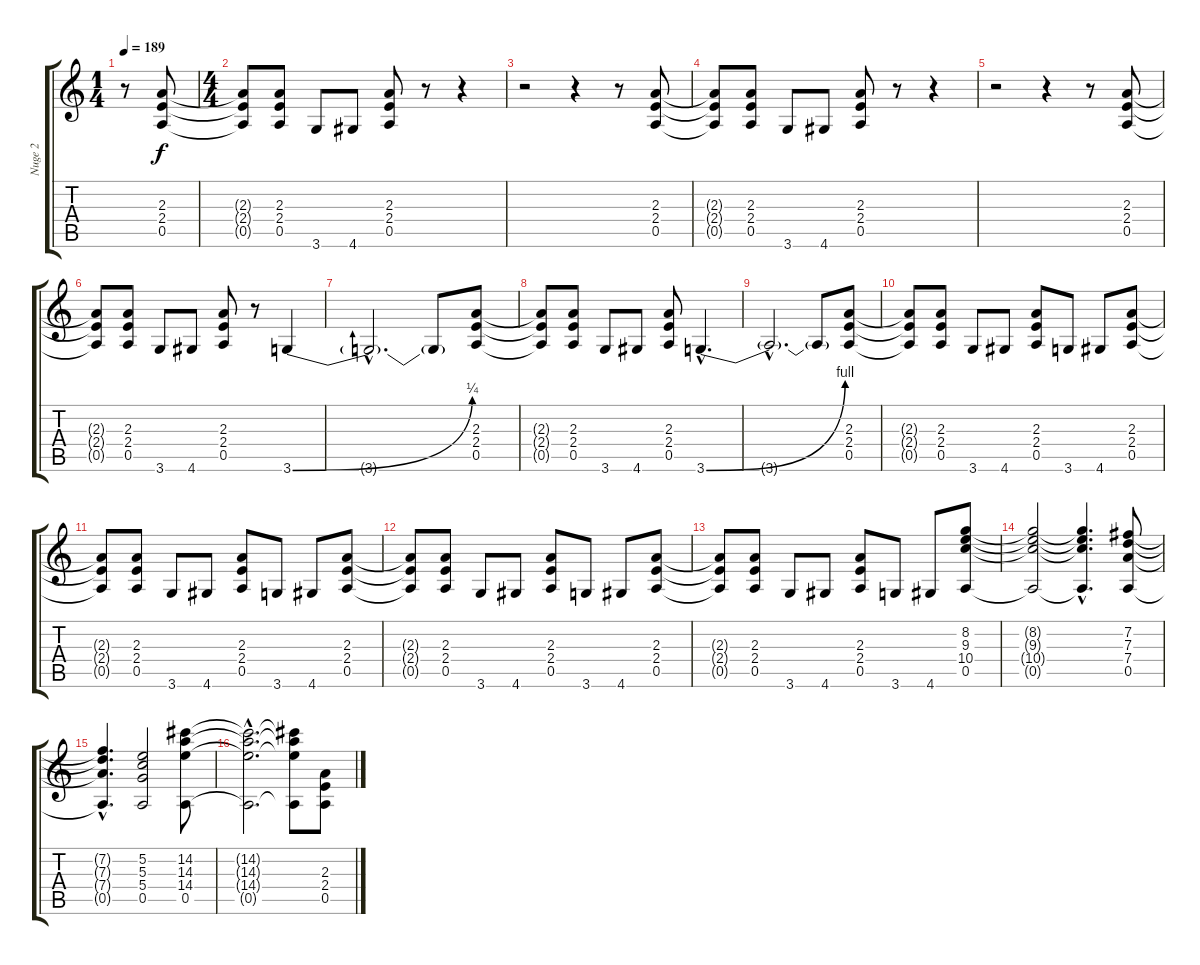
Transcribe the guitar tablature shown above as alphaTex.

\track ("Nuge 2" "Nuge 2") {instrument overdrivenguitar}
\staff {score tabs}
\tuning (E4 B3 G3 D3 A2 E2) {hide}
\ts (1 4)
\tempo 189
\clef g2
\ks c
r.8{dy f instrument overdrivenguitar} (2.3 2.4 0.5).8 |
\ts (4 4)
(2.3{t} 2.4{t} 0.5{t}).8 (2.3 2.4 0.5).8 3.6.8 4.6.8 (2.3 2.4 0.5).8 r.8 r.4 |
r.2 r.4 r.8 (2.3 2.4 0.5).8 |
(2.3{t} 2.4{t} 0.5{t}).8 (2.3 2.4 0.5).8 3.6.8 4.6.8 (2.3 2.4 0.5).8 r.8 r.4 |
r.2 r.4 r.8 (2.3 2.4 0.5).8 |
(2.3{t} 2.4{t} 0.5{t}).8 (2.3 2.4 0.5).8 3.6.8 4.6.8 (2.3 2.4 0.5).8 r.8 3.6{be (bend 0 0 60 1)}.4 |
3.6{hac t}.2{d} 3.6{t}.8 (2.3 2.4 0.5).8 |
(2.3{t} 2.4{t} 0.5{t}).8 (2.3 2.4 0.5).8 3.6.8 4.6.8 (2.3 2.4 0.5).8 3.6{be (bend 0 0 60 4) hac}.4{d} |
3.6{hac t}.2{d} 3.6{t}.8 (2.3 2.4 0.5).8 |
(2.3{t} 2.4{t} 0.5{t}).8 (2.3 2.4 0.5).8 3.6.8 4.6.8 (2.3 2.4 0.5).8 3.6.8 4.6.8 (2.3 2.4 0.5).8 |
(2.3{t} 2.4{t} 0.5{t}).8 (2.3 2.4 0.5).8 3.6.8 4.6.8 (2.3 2.4 0.5).8 3.6.8 4.6.8 (2.3 2.4 0.5).8 |
(2.3{t} 2.4{t} 0.5{t}).8 (2.3 2.4 0.5).8 3.6.8 4.6.8 (2.3 2.4 0.5).8 3.6.8 4.6.8 (2.3 2.4 0.5).8 |
(2.3{t} 2.4{t} 0.5{t}).8 (2.3 2.4 0.5).8 3.6.8 4.6.8 (2.3 2.4 0.5).8 3.6.8 4.6.8 (8.2 9.3 10.4 0.5).8 |
(8.2{t} 9.3{t} 10.4{t} 0.5{t}).2 (8.2{hac t} 9.3{hac t} 10.4{hac t} 0.5{hac t}).4{d} (7.2 7.3 7.4 0.5).8 |
(7.2{hac t} 7.3{hac t} 7.4{hac t} 0.5{hac t}).4{d} (5.2 5.3 5.4 0.5).2 (14.2 14.3 14.4 0.5).8 |
(14.2{hac t} 14.3{hac t} 14.4{hac t} 0.5{hac t}).2{d} (14.2{t} 14.3{t} 14.4{t} 0.5{t}).8 (2.3 2.4 0.5).8
